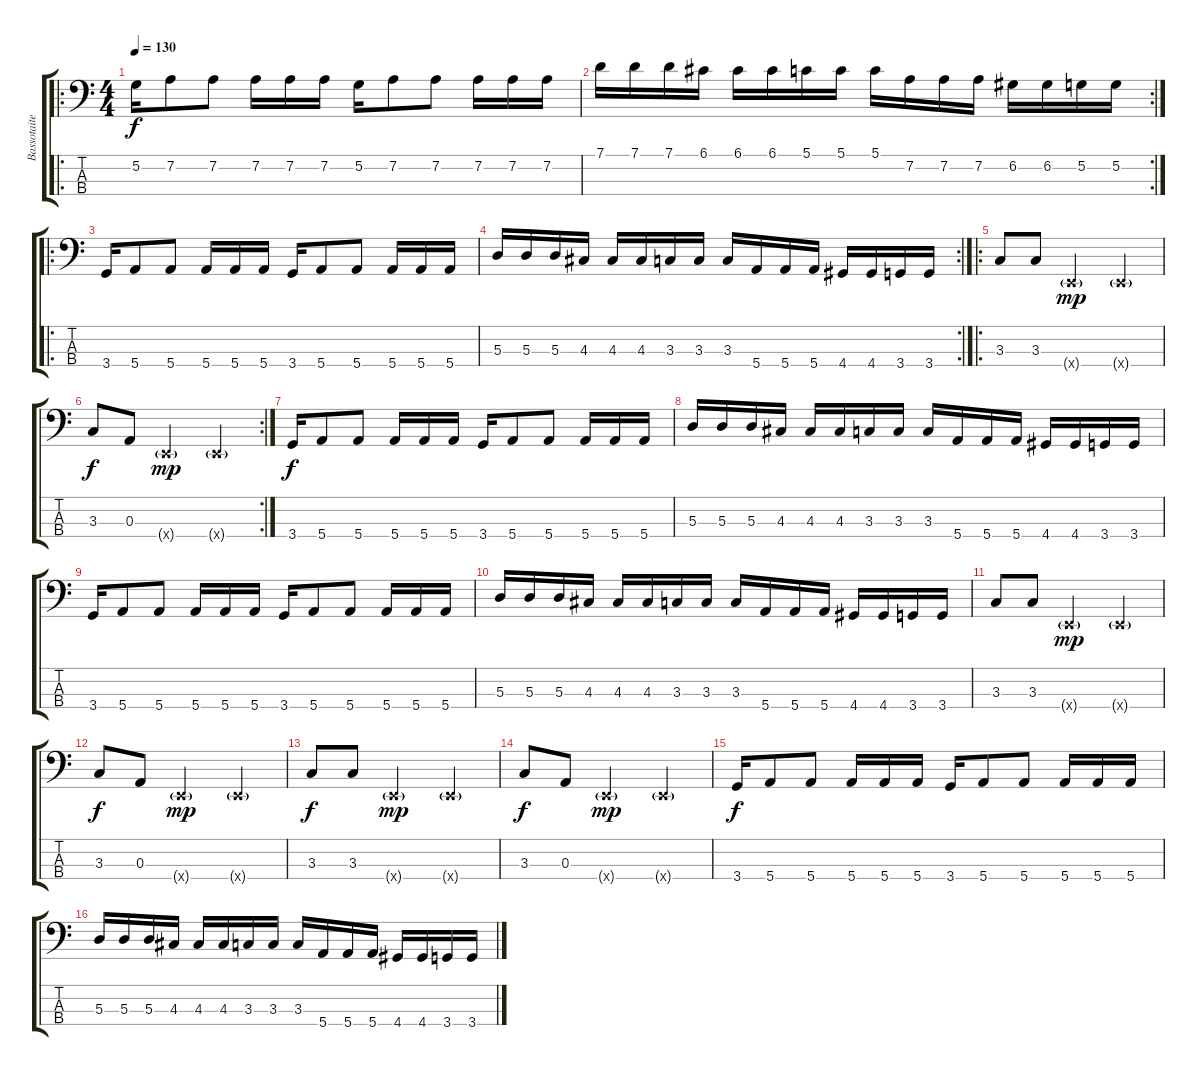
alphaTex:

\track ("Bassotaiteilija" "Bassotaite") {instrument electricbassfinger}
\staff {score tabs}
\tuning (G2 D2 A1 E1) {hide}
\ro
\ts (4 4)
\tempo 130
\clef f4
\ks c
5.2.16{dy f} 7.2.8 7.2.8 7.2.16 7.2.16 7.2.16 5.2.16 7.2.8 7.2.8 7.2.16 7.2.16 7.2.16 |
\rc 2
7.1.16 7.1.16 7.1.16 6.1.16 6.1.16 6.1.16 5.1.16 5.1.16 5.1.16 7.2.16 7.2.16 7.2.16 6.2.16 6.2.16 5.2.16 5.2.16 |
\ro
3.4.16 5.4.8 5.4.8 5.4.16 5.4.16 5.4.16 3.4.16 5.4.8 5.4.8 5.4.16 5.4.16 5.4.16 |
\rc 2
5.3.16 5.3.16 5.3.16 4.3.16 4.3.16 4.3.16 3.3.16 3.3.16 3.3.16 5.4.16 5.4.16 5.4.16 4.4.16 4.4.16 3.4.16 3.4.16 |
\ro
3.3.8 3.3.8 0.4{g x}.2{dy mp} 0.4{g x}.4 |
\rc 2
3.3.8{dy f} 0.3.8 0.4{g x}.2{dy mp} 0.4{g x}.4 |
3.4.16{dy f} 5.4.8 5.4.8 5.4.16 5.4.16 5.4.16 3.4.16 5.4.8 5.4.8 5.4.16 5.4.16 5.4.16 |
5.3.16 5.3.16 5.3.16 4.3.16 4.3.16 4.3.16 3.3.16 3.3.16 3.3.16 5.4.16 5.4.16 5.4.16 4.4.16 4.4.16 3.4.16 3.4.16 |
3.4.16 5.4.8 5.4.8 5.4.16 5.4.16 5.4.16 3.4.16 5.4.8 5.4.8 5.4.16 5.4.16 5.4.16 |
5.3.16 5.3.16 5.3.16 4.3.16 4.3.16 4.3.16 3.3.16 3.3.16 3.3.16 5.4.16 5.4.16 5.4.16 4.4.16 4.4.16 3.4.16 3.4.16 |
3.3.8 3.3.8 0.4{g x}.2{dy mp} 0.4{g x}.4 |
3.3.8{dy f} 0.3.8 0.4{g x}.2{dy mp} 0.4{g x}.4 |
3.3.8{dy f} 3.3.8 0.4{g x}.2{dy mp} 0.4{g x}.4 |
3.3.8{dy f} 0.3.8 0.4{g x}.2{dy mp} 0.4{g x}.4 |
3.4.16{dy f} 5.4.8 5.4.8 5.4.16 5.4.16 5.4.16 3.4.16 5.4.8 5.4.8 5.4.16 5.4.16 5.4.16 |
5.3.16 5.3.16 5.3.16 4.3.16 4.3.16 4.3.16 3.3.16 3.3.16 3.3.16 5.4.16 5.4.16 5.4.16 4.4.16 4.4.16 3.4.16 3.4.16
